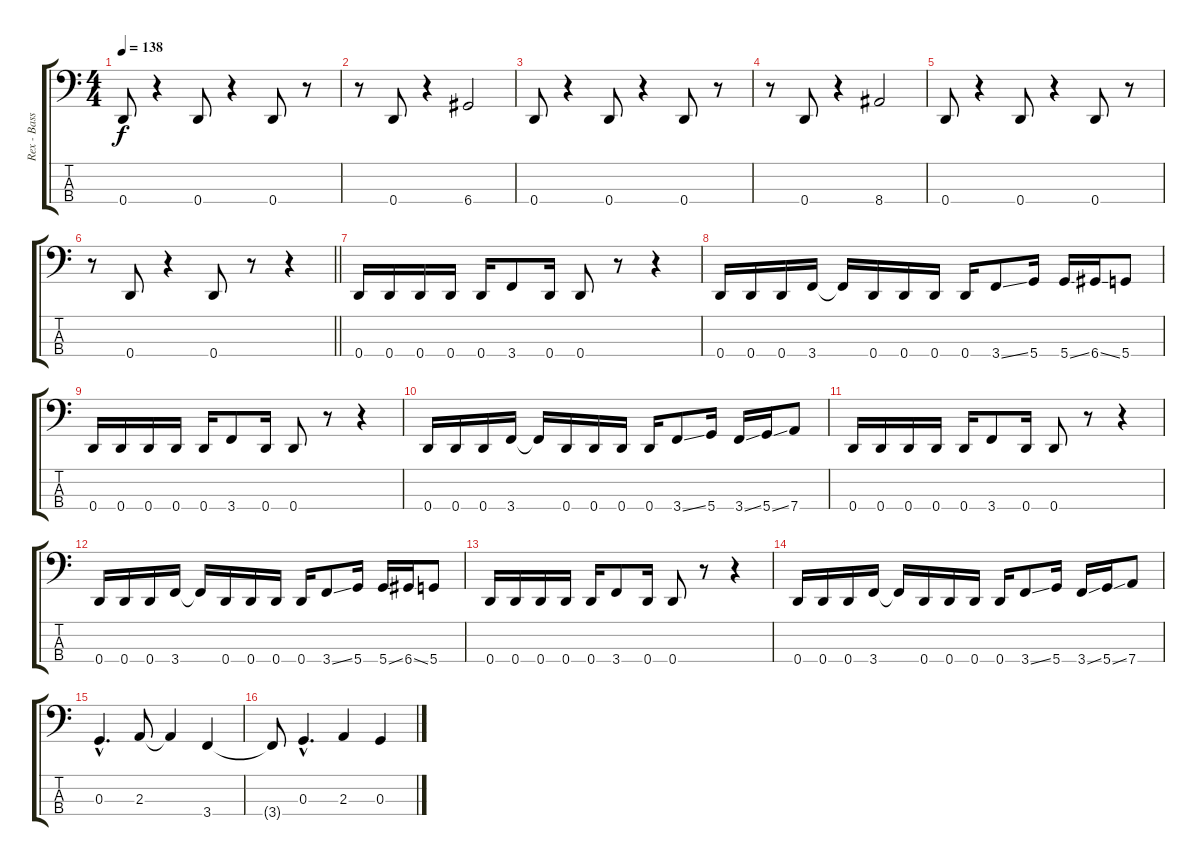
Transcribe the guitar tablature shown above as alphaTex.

\track ("Rex - Bass" "Rex - Bass") {instrument electricbasspick}
\staff {score tabs}
\tuning (F2 C2 G1 D1) {hide}
\ts (4 4)
\tempo 138
\clef f4
\ks c
0.4.8{dy f} r.4 0.4.8 r.4 0.4.8 r.8 |
r.8 0.4.8 r.4 6.4.2 |
0.4.8 r.4 0.4.8 r.4 0.4.8 r.8 |
r.8 0.4.8 r.4 8.4.2 |
0.4.8 r.4 0.4.8 r.4 0.4.8 r.8 |
\barLineRight lightlight
r.8 0.4.8 r.4 0.4.8 r.8 r.4 |
0.4.16 0.4.16 0.4.16 0.4.16 0.4.16 3.4.8 0.4.16 0.4.8 r.8 r.4 |
0.4.16 0.4.16 0.4.16 3.4.16 3.4{t}.16 0.4.16 0.4.16 0.4.16 0.4.16 3.4{ss}.8 5.4.16 5.4{ss}.16 6.4{ss}.16 5.4.8 |
0.4.16 0.4.16 0.4.16 0.4.16 0.4.16 3.4.8 0.4.16 0.4.8 r.8 r.4 |
0.4.16 0.4.16 0.4.16 3.4.16 3.4{t}.16 0.4.16 0.4.16 0.4.16 0.4.16 3.4{ss}.8 5.4.16 3.4{ss}.16 5.4{ss}.16 7.4.8 |
0.4.16 0.4.16 0.4.16 0.4.16 0.4.16 3.4.8 0.4.16 0.4.8 r.8 r.4 |
0.4.16 0.4.16 0.4.16 3.4.16 3.4{t}.16 0.4.16 0.4.16 0.4.16 0.4.16 3.4{ss}.8 5.4.16 5.4{ss}.16 6.4{ss}.16 5.4.8 |
0.4.16 0.4.16 0.4.16 0.4.16 0.4.16 3.4.8 0.4.16 0.4.8 r.8 r.4 |
0.4.16 0.4.16 0.4.16 3.4.16 3.4{t}.16 0.4.16 0.4.16 0.4.16 0.4.16 3.4{ss}.8 5.4.16 3.4{ss}.16 5.4{ss}.16 7.4.8 |
0.3{hac}.4{d} 2.3.8 2.3{t}.4 3.4.4 |
3.4{t}.8 0.3{hac}.4{d} 2.3.4 0.3.4
